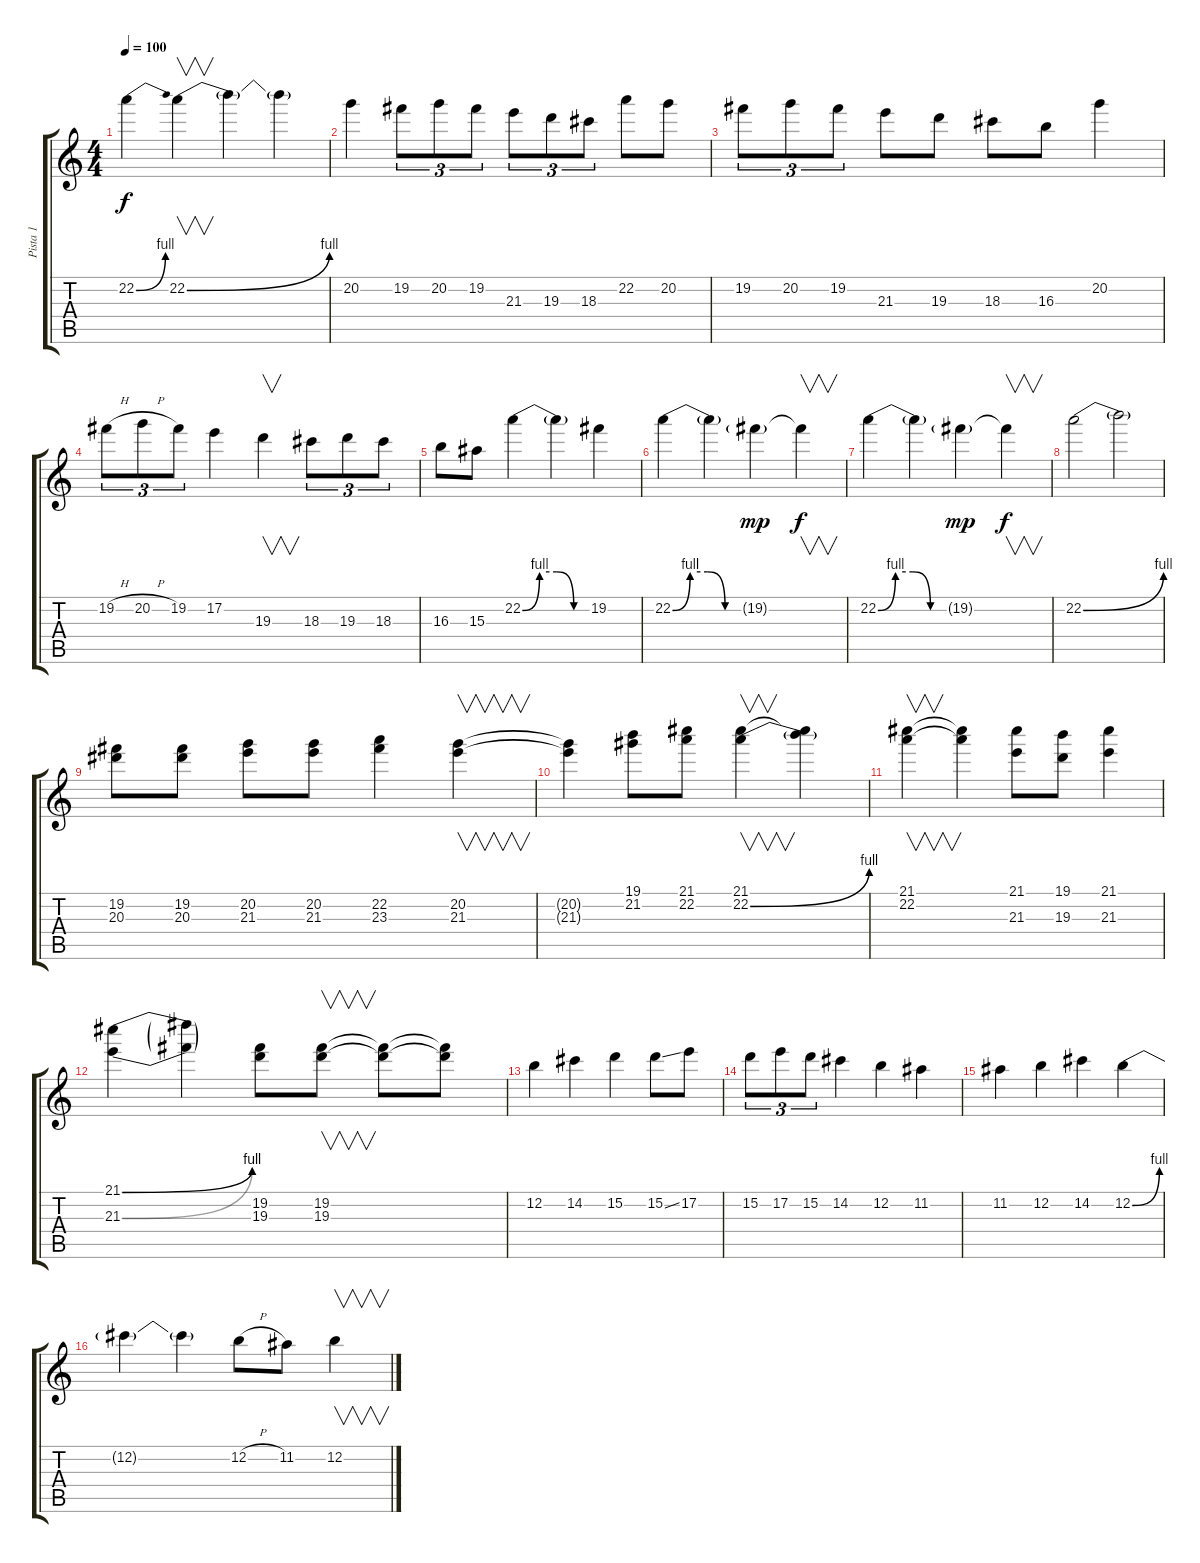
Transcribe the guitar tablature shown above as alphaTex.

\track ("Pista 1" "Pista 1") {instrument distortionguitar}
\staff {score tabs}
\tuning (E4 B3 G3 D3 A2 E2) {hide}
\ts (4 4)
\tempo 100
\clef g2
\ks c
22.2{be (bend 0 0 60 4)}.4{dy f} 22.2{be (bend 0 0 60 4)}.4{v} 22.2{t}.4 22.2{t}.4 |
20.2.4 19.2.8{tu (3 2)} 20.2.8{tu (3 2)} 19.2.8{tu (3 2)} 21.3.8{tu (3 2)} 19.3.8{tu (3 2)} 18.3.8{tu (3 2)} 22.2.8 20.2.8 |
19.2.8{tu (3 2)} 20.2.8{tu (3 2)} 19.2.8{tu (3 2)} 21.3.8 19.3.8 18.3.8 16.3.8 20.2.4 |
19.2{h}.8{tu (3 2)} 20.2{h}.8{tu (3 2)} 19.2.8{tu (3 2)} 17.2.4 19.3.4{v} 18.3.8{tu (3 2)} 19.3.8{tu (3 2)} 18.3.8{tu (3 2)} |
16.3.8 15.3.8 22.2{be (custom 0 0 15 4 30 4 45 0 60 0)}.4 22.2{t}.4 19.2.4 |
22.2{be (custom 0 0 15 4 30 4 45 0 60 0)}.4 22.2{t}.4 19.2{g}.4{dy mp} 19.2{t}.4{v dy f} |
22.2{be (custom 0 0 15 4 30 4 45 0 60 0)}.4 22.2{t}.4 19.2{g}.4{dy mp} 19.2{t}.4{v dy f} |
22.2{be (bend 0 0 60 4)}.2 22.2{t}.2 |
(19.2 20.3).8 (19.2 20.3).8 (20.2 21.3).8 (20.2 21.3).8 (22.2 23.3).4 (20.2 21.3).4{v} |
(20.2{t} 21.3{t}).4 (19.1 21.2).8 (21.1 22.2).8 (21.1 22.2{be (bend 0 0 60 4)}).4{v} (21.1{t} 22.2{t}).4 |
(21.1 22.2).4{v} (21.1{t} 22.2{t}).4 (21.1 21.3).8 (19.1 19.3).8 (21.1 21.3).4 |
(21.1{be (bend 0 0 60 4)} 21.3{be (bend 0 0 60 4)}).4 (21.1{t} 21.3{t}).4 (19.2 19.3).8 (19.2 19.3).8{v} (19.2{t} 19.3{t}).8 (19.2{t} 19.3{t}).8 |
12.2.4 14.2.4 15.2.4 15.2{ss}.8 17.2.8 |
15.2.8{tu (3 2)} 17.2.8{tu (3 2)} 15.2.8{tu (3 2)} 14.2.4 12.2.4 11.2.4 |
11.2.4 12.2.4 14.2.4 12.2{be (bend 0 0 60 4)}.4 |
12.2{t}.4 12.2{t}.4 12.2{h}.8 11.2.8 12.2.4{v}
